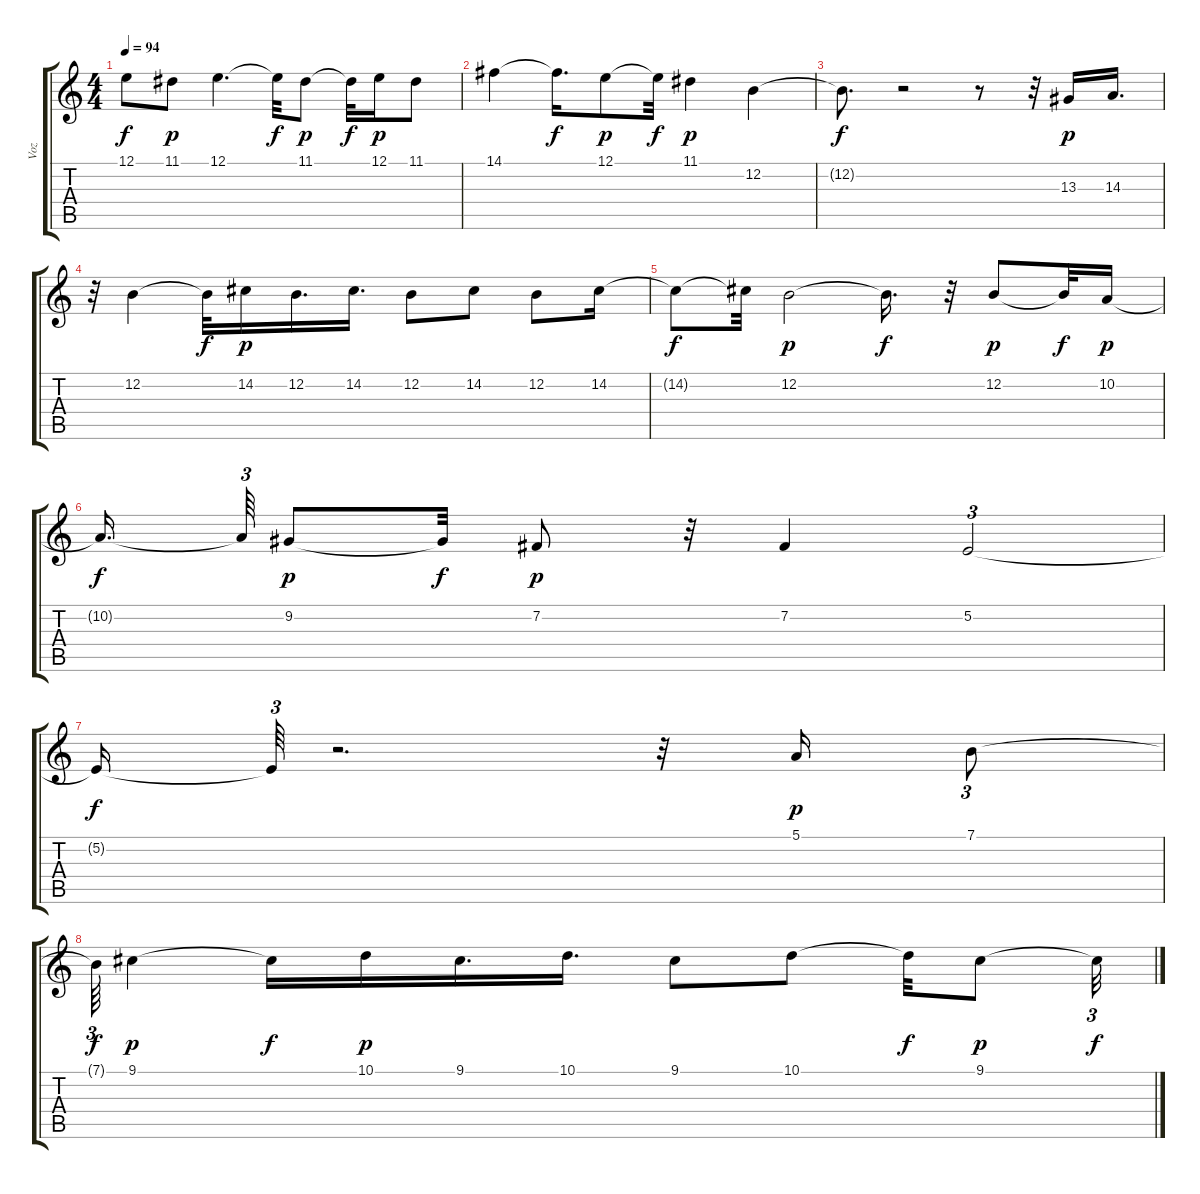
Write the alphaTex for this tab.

\track ("Voz" "Voz") {instrument flute}
\staff {score tabs}
\tuning (E4 B3 G3 D3 A2 E2) {hide}
\ts (4 4)
\tempo 94
\clef g2
\ks c
12.1{t}.8{dy f} 11.1.8{dy p} 12.1.4{d} 12.1{t}.32{dy f} 11.1.8{dy p} 11.1{t}.32{dy f} 12.1.16{dy p} 11.1.8 |
14.1.4 14.1{t}.16{d dy f} 12.1.8{dy p} 12.1{t}.32{dy f} 11.1.4{dy p} 12.2.4 |
12.2{t}.8{d dy f} r.2 r.8 r.32 13.3.16{dy p} 14.3.16{d} |
r.32 12.2.4 12.2{t}.32{dy f} 14.2.16{dy p} 12.2.16{d} 14.2.16{d} 12.2.8 14.2.8 12.2.8 14.2.16 |
14.2{t}.8{dy f} 14.2{t}.32 12.2.2{dy p} 12.2{t}.16{d dy f} r.32 12.2.8{dy p} 12.2{t}.32{dy f} 10.2.16{dy p} |
10.2{t}.16{d dy f} 10.2{t}.64{tu (3 2)} 9.2.8{dy p} 9.2{t}.32{dy f} 7.2.8{dy p} r.32 7.2.4 5.2.2{tu (3 2)} |
5.2{t}.16{dy f} 5.2{t}.64{tu (3 2)} r.2{d} r.32 5.1.16{dy p} 7.1.8{tu (3 2)} |
7.1{t}.64{tu (3 2) dy f} 9.1.4{dy p} 9.1{t}.16{dy f} 10.1.16{dy p} 9.1.16{d} 10.1.16{d} 9.1.8 10.1.8 10.1{t}.32{dy f} 9.1.8{dy p} 9.1{t}.32{tu (3 2) dy f}
